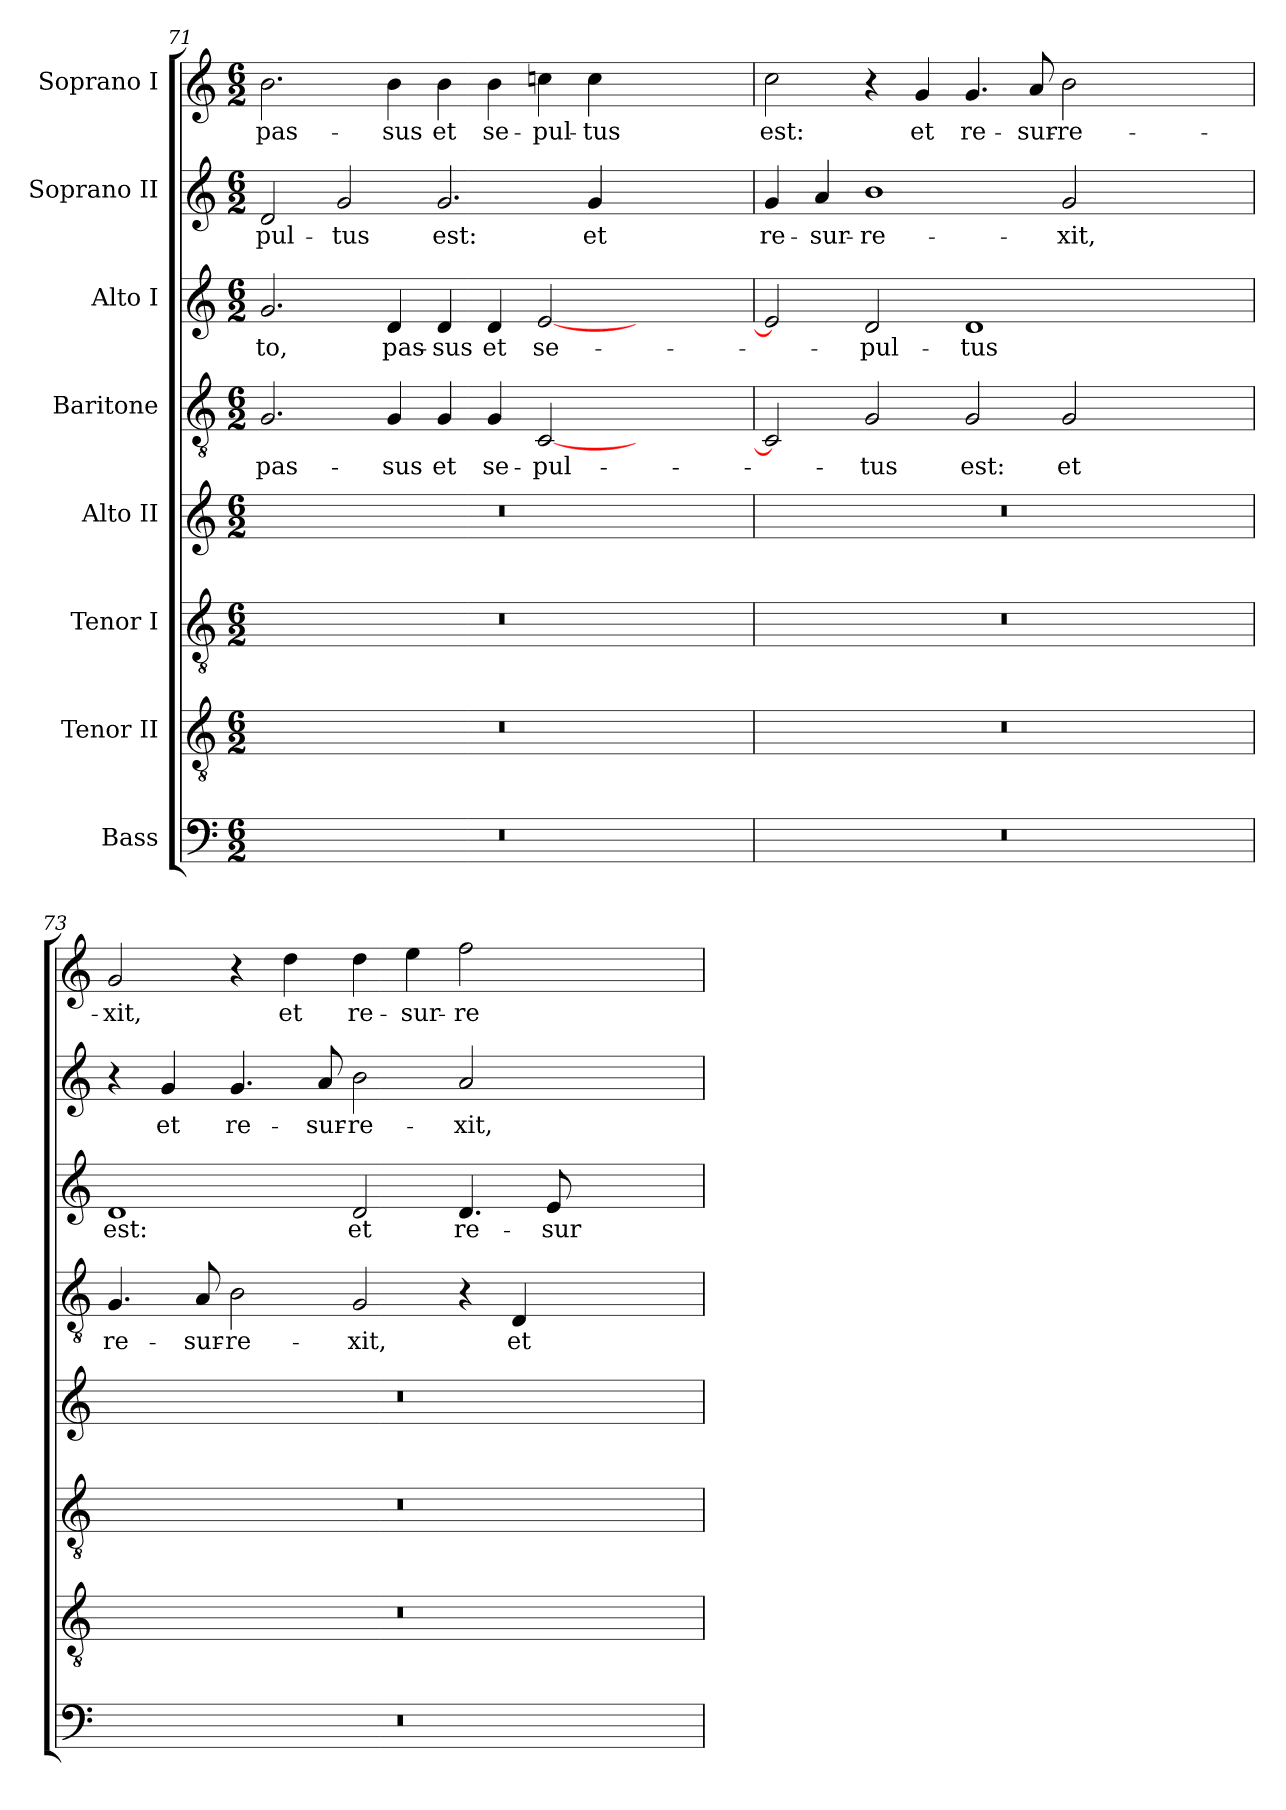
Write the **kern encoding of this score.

**kern	**kern	**kern	**kern	**kern	**text	**kern	**text	**kern	**text	**kern	**text
*part8	*part7	*part6	*part5	*part4	*part4	*part3	*part3	*part2	*part2	*part1	*part1
*staff8	*staff7	*staff6	*staff5	*staff4	*staff4	*staff3	*staff3	*staff2	*staff2	*staff1	*staff1
*I"Bass	*I"Tenor II	*I"Tenor I	*I"Alto II	*I"Baritone	*	*I"Alto I	*	*I"Soprano II	*	*I"Soprano I	*
*clefF4	*clefGv2	*clefGv2	*clefG2	*clefGv2	*	*clefG2	*	*clefG2	*	*clefG2	*
*ITrd7c12	*ITrd7c12	*ITrd7c12	*	*ITrd7c12	*	*	*	*	*	*	*
*k[]	*k[]	*k[]	*k[]	*k[]	*	*k[]	*	*k[]	*	*k[]	*
*C:	*C:	*C:	*C:	*C:	*	*C:	*	*C:	*	*C:	*
*M6/2	*M6/2	*M6/2	*M6/2	*M6/2	*	*M6/2	*	*M6/2	*	*M6/2	*
=71	=71	=71	=71	=71	=71	=71	=71	=71	=71	=71	=71
!LO:N:vis=1	!LO:N:vis=1	!LO:N:vis=1	!LO:N:vis=1	!	!	!	!	!	!	!	!
!	!	!	!	!	!LO:LY:b:color=#000000	!	!	!	!	!	!
!	!	!	!	!	!	!	!LO:LY:b:color=#000000	!	!	!	!
!	!	!	!	!	!	!	!	!	!LO:LY:b:color=#000000	!	!
!	!	!	!	!	!	!	!	!	!	!	!LO:LY:b:color=#000000
0.r	0.r	0.r	0.r	2.GGi/	pas-	2.gi/	-to,	2di/	-pul-	2.bi\	pas-
!	!	!	!	!	!	!	!	!	!LO:LY:b:color=#000000	!	!
.	.	.	.	.	.	.	.	2gi/	-tus	.	.
!	!	!	!	!	!LO:LY:b:color=#000000	!	!	!	!	!	!
!	!	!	!	!	!	!	!LO:LY:b:color=#000000	!	!	!	!
!	!	!	!	!	!	!	!	!	!	!	!LO:LY:b:color=#000000
.	.	.	.	4GGi/	-sus	4di/	pas-	.	.	4bi\	-sus
!	!	!	!	!	!LO:LY:b:color=#000000	!	!	!	!	!	!
!	!	!	!	!	!	!	!LO:LY:b:color=#000000	!	!	!	!
!	!	!	!	!	!	!	!	!	!LO:LY:b:color=#000000	!	!
!	!	!	!	!	!	!	!	!	!	!	!LO:LY:b:color=#000000
.	.	.	.	4GGi/	et	4di/	-sus	2.gi/	est:	4bi\	et
!	!	!	!	!	!LO:LY:b:color=#000000	!	!	!	!	!	!
!	!	!	!	!	!	!	!LO:LY:b:color=#000000	!	!	!	!
!	!	!	!	!	!	!	!	!	!	!	!LO:LY:b:color=#000000
.	.	.	.	4GGi/	se-	4di/	et	.	.	4bi\	se-
!	!	!	!	!	!LO:LY:b:color=#000000	!	!	!	!	!	!
!	!	!	!	!	!	!	!LO:LY:b:color=#000000	!	!	!	!
!	!	!	!	!	!	!	!	!	!	!	!LO:LY:b:color=#000000
.	.	.	.	[<2CCi/	-pul-	[<2ei/	se-	.	.	4ccni\	-pul-
!	!	!	!	!	!	!	!	!	!LO:LY:b:color=#000000	!	!
!	!	!	!	!	!	!	!	!	!	!	!LO:LY:b:color=#000000
.	.	.	.	.	.	.	.	4gi/	et	4cci\	-tus
.	.	.	.	1ryy	.	1ryy	.	1ryy	.	1ryy	.
!!LO:LB:g=z
=72	=72	=72	=72	=72	=72	=72	=72	=72	=72	=72	=72
!LO:N:vis=1	!LO:N:vis=1	!LO:N:vis=1	!LO:N:vis=1	!	!	!	!	!	!	!	!
!	!	!	!	!	!	!	!	!	!LO:LY:b:color=#000000	!	!
!	!	!	!	!	!	!	!	!	!	!	!LO:LY:b:color=#000000
0.r	0.r	0.r	0.r	2CCi/]	.	2ei/]	.	4gi/	re-	2cci\	est:
!	!	!	!	!	!	!	!	!	!LO:LY:b:color=#000000	!	!
.	.	.	.	.	.	.	.	4ai/	-sur-	.	.
!	!	!	!	!	!LO:LY:b:color=#000000	!	!	!	!	!	!
!	!	!	!	!	!	!	!LO:LY:b:color=#000000	!	!	!	!
!	!	!	!	!	!	!	!	!	!LO:LY:b:color=#000000	!	!
.	.	.	.	2GGi/	-tus	2di/	-pul-	1bi	-re-	4r	.
!	!	!	!	!	!	!	!	!	!	!	!LO:LY:b:color=#000000
.	.	.	.	.	.	.	.	.	.	4gi/	et
!	!	!	!	!	!LO:LY:b:color=#000000	!	!	!	!	!	!
!	!	!	!	!	!	!	!LO:LY:b:color=#000000	!	!	!	!
!	!	!	!	!	!	!	!	!	!	!	!LO:LY:b:color=#000000
.	.	.	.	2GGi/	est:	1di	-tus	.	.	4.gi/	re-
!	!	!	!	!	!	!	!	!	!	!	!LO:LY:b:color=#000000
.	.	.	.	.	.	.	.	.	.	8ai/	-sur-
!	!	!	!	!	!LO:LY:b:color=#000000	!	!	!	!	!	!
!	!	!	!	!	!	!	!	!	!LO:LY:b:color=#000000	!	!
!	!	!	!	!	!	!	!	!	!	!	!LO:LY:b:color=#000000
.	.	.	.	2GGi/	et	.	.	2gi/	-xit,	2bi\	-re-
.	.	.	.	1ryy	.	1ryy	.	1ryy	.	1ryy	.
=73	=73	=73	=73	=73	=73	=73	=73	=73	=73	=73	=73
!LO:N:vis=1	!LO:N:vis=1	!LO:N:vis=1	!LO:N:vis=1	!	!	!	!	!	!	!	!
!	!	!	!	!	!LO:LY:b:color=#000000	!	!	!	!	!	!
!	!	!	!	!	!	!	!LO:LY:b:color=#000000	!	!	!	!
!	!	!	!	!	!	!	!	!	!	!	!LO:LY:b:color=#000000
0.r	0.r	0.r	0.r	4.GGi/	re-	1di	est:	4r	.	2gi/	-xit,
!	!	!	!	!	!	!	!	!	!LO:LY:b:color=#000000	!	!
.	.	.	.	.	.	.	.	4gi/	et	.	.
!	!	!	!	!	!LO:LY:b:color=#000000	!	!	!	!	!	!
.	.	.	.	8AAi/	-sur-	.	.	.	.	.	.
!	!	!	!	!	!LO:LY:b:color=#000000	!	!	!	!	!	!
!	!	!	!	!	!	!	!	!	!LO:LY:b:color=#000000	!	!
.	.	.	.	2BBi\	-re-	.	.	4.gi/	re-	4r	.
!	!	!	!	!	!	!	!	!	!	!	!LO:LY:b:color=#000000
.	.	.	.	.	.	.	.	.	.	4ddi\	et
!	!	!	!	!	!	!	!	!	!LO:LY:b:color=#000000	!	!
.	.	.	.	.	.	.	.	8ai/	-sur-	.	.
!	!	!	!	!	!LO:LY:b:color=#000000	!	!	!	!	!	!
!	!	!	!	!	!	!	!LO:LY:b:color=#000000	!	!	!	!
!	!	!	!	!	!	!	!	!	!LO:LY:b:color=#000000	!	!
!	!	!	!	!	!	!	!	!	!	!	!LO:LY:b:color=#000000
.	.	.	.	2GGi/	-xit,	2di/	et	2bi\	-re-	4ddi\	re-
!	!	!	!	!	!	!	!	!	!	!	!LO:LY:b:color=#000000
.	.	.	.	.	.	.	.	.	.	4eei\	-sur-
!	!	!	!	!	!	!	!LO:LY:b:color=#000000	!	!	!	!
!	!	!	!	!	!	!	!	!	!LO:LY:b:color=#000000	!	!
!	!	!	!	!	!	!	!	!	!	!	!LO:LY:b:color=#000000
.	.	.	.	4r	.	4.di/	re-	2ai/	-xit,	2ffi\	-re-
!	!	!	!	!	!LO:LY:b:color=#000000	!	!	!	!	!	!
.	.	.	.	4DDi/	et	.	.	.	.	.	.
!	!	!	!	!	!	!	!LO:LY:b:color=#000000	!	!	!	!
.	.	.	.	.	.	8ei/	-sur-	.	.	.	.
.	.	.	.	1ryy	.	1ryy	.	1ryy	.	1ryy	.
=	=	=	=	=	=	=	=	=	=	=	=
*-	*-	*-	*-	*-	*-	*-	*-	*-	*-	*-	*-
